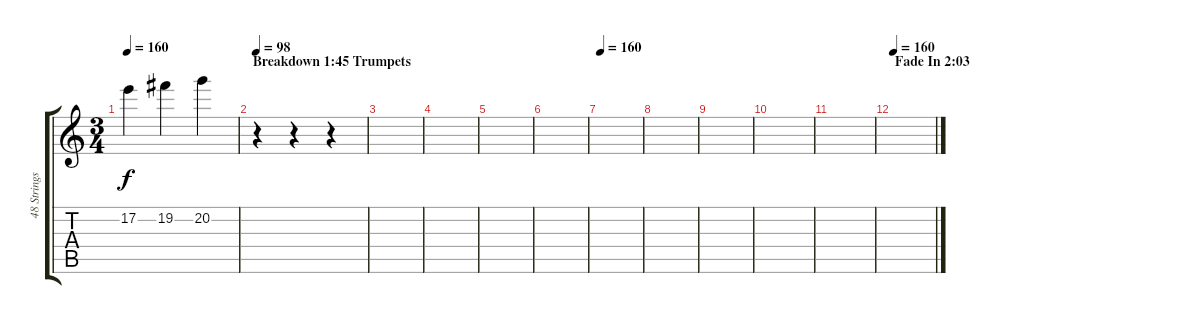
\track ("48 Strings / 24 Bass=Acoustic Guitar" "48 Strings") {instrument acousticguitarnylon}
\staff {score tabs}
\tuning (E4 B3 G3 D3 A2 E2) {hide}
\ts (3 4)
\tempo 160
\clef g2
\ks c
17.2.4{dy f} 19.2.4 20.2.4 |
\section ("" "Breakdown 1:45 Trumpets")
\tempo 98
r.4 r.4 r.4 |
|
|
|
|
\tempo 160
|
|
|
|
|
\section ("" "Fade In 2:03")
\tempo 160
